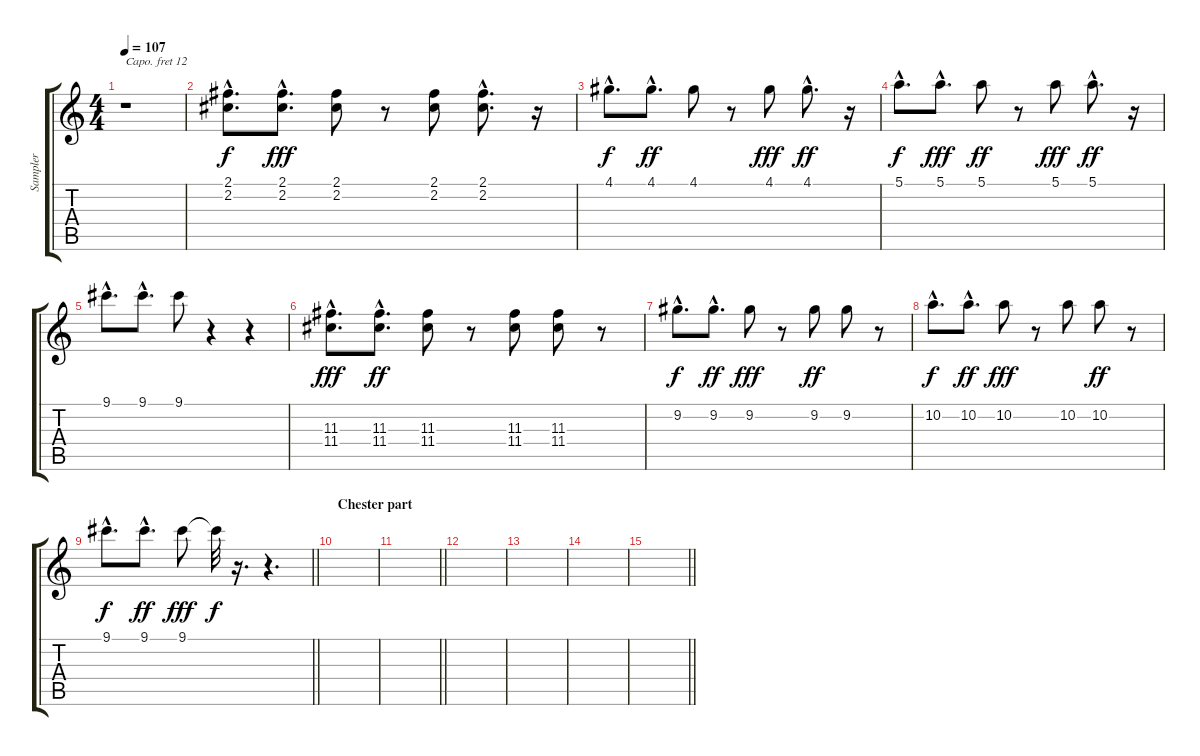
\track ("Sampler" "Sampler") {instrument fx5brightness}
\staff {score tabs}
\capo 12
\tuning (E4 B3 G3 D3 A2 E2) {hide}
\ts (4 4)
\tempo 107
\clef g2
\ks c
r.1{dy f volume 11} |
(2.1{hac} 2.2{hac}).8{d volume 6} (2.1{hac} 2.2{hac}).8{d dy fff} (2.1 2.2).8 r.8 (2.1 2.2).8 (2.1{hac} 2.2{hac}).8{d} r.16 |
4.1{hac}.8{d dy f} 4.1{hac}.8{d dy ff} 4.1.8 r.8 4.1.8{dy fff} 4.1{hac}.8{d dy ff} r.16 |
5.1{hac}.8{d dy f} 5.1{hac}.8{d dy fff} 5.1.8{dy ff} r.8 5.1.8{dy fff} 5.1{hac}.8{d dy ff} r.16 |
9.1{hac}.8{d} 9.1{hac}.8{d} 9.1.8 r.4 r.4 |
(11.3{hac} 11.4{hac}).8{d dy fff} (11.3{hac} 11.4{hac}).8{d dy ff} (11.3 11.4).8 r.8 (11.3 11.4).8 (11.3 11.4).8 r.8 |
9.2{hac}.8{d dy f} 9.2{hac}.8{d dy ff} 9.2.8{dy fff} r.8 9.2.8{dy ff} 9.2.8 r.8 |
10.2{hac}.8{d dy f} 10.2{hac}.8{d dy ff} 10.2.8{dy fff} r.8 10.2.8 10.2.8{dy ff} r.8 |
\barLineRight lightlight
9.1{hac}.8{d dy f} 9.1{hac}.8{d dy ff} 9.1.8{dy fff} 9.1{t}.32{dy f} r.16{d} r.4{d} |
\section ("" "Chester part")
|
\barLineRight lightlight
|
|
|
|
\barLineRight lightlight
